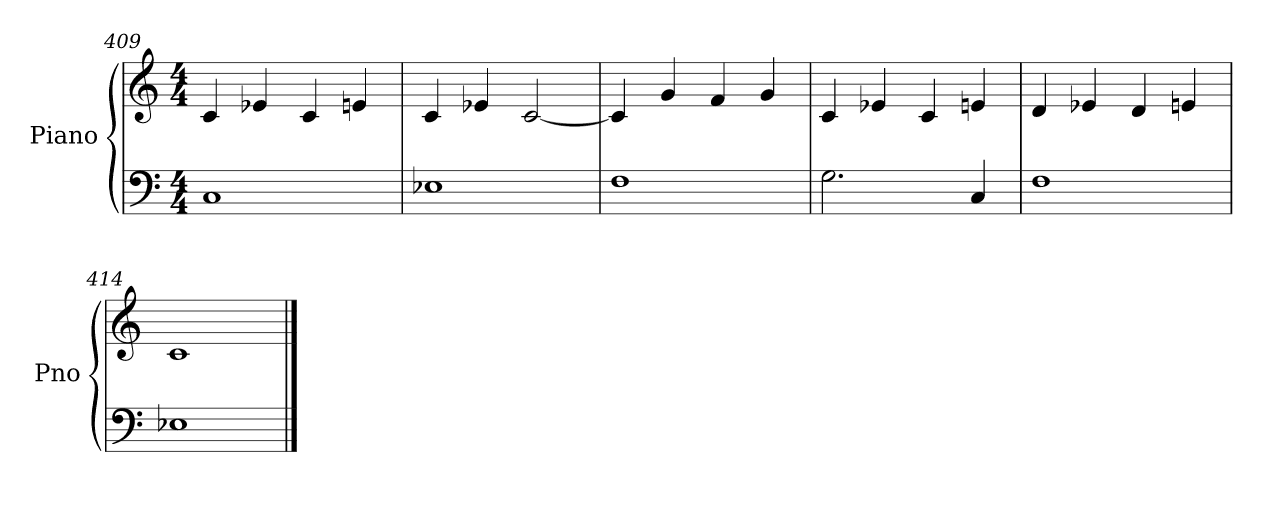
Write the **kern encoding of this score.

**kern	**kern
*part1	*part1
*staff2	*staff1
*I"Piano	*
*I'Pno	*
!!LO:LB:g=z
*clefF4	*clefG2
*k[]	*k[]
*M4/4	*M4/4
=409	=409
1C	4c/
.	4e-X/
.	4c/
.	4en/
=410	=410
1E-X	4c/
.	4e-X/
.	[2c/
=411	=411
1F	4c/]
.	4g/
.	4f/
.	4g/
=412	=412
2.G\	4c/
.	4e-X/
.	4c/
4C/	4en/
=413	=413
1F	4d/
.	4e-X/
.	4d/
.	4en/
=414	=414
1E-X	1c
==	==
*-	*-
